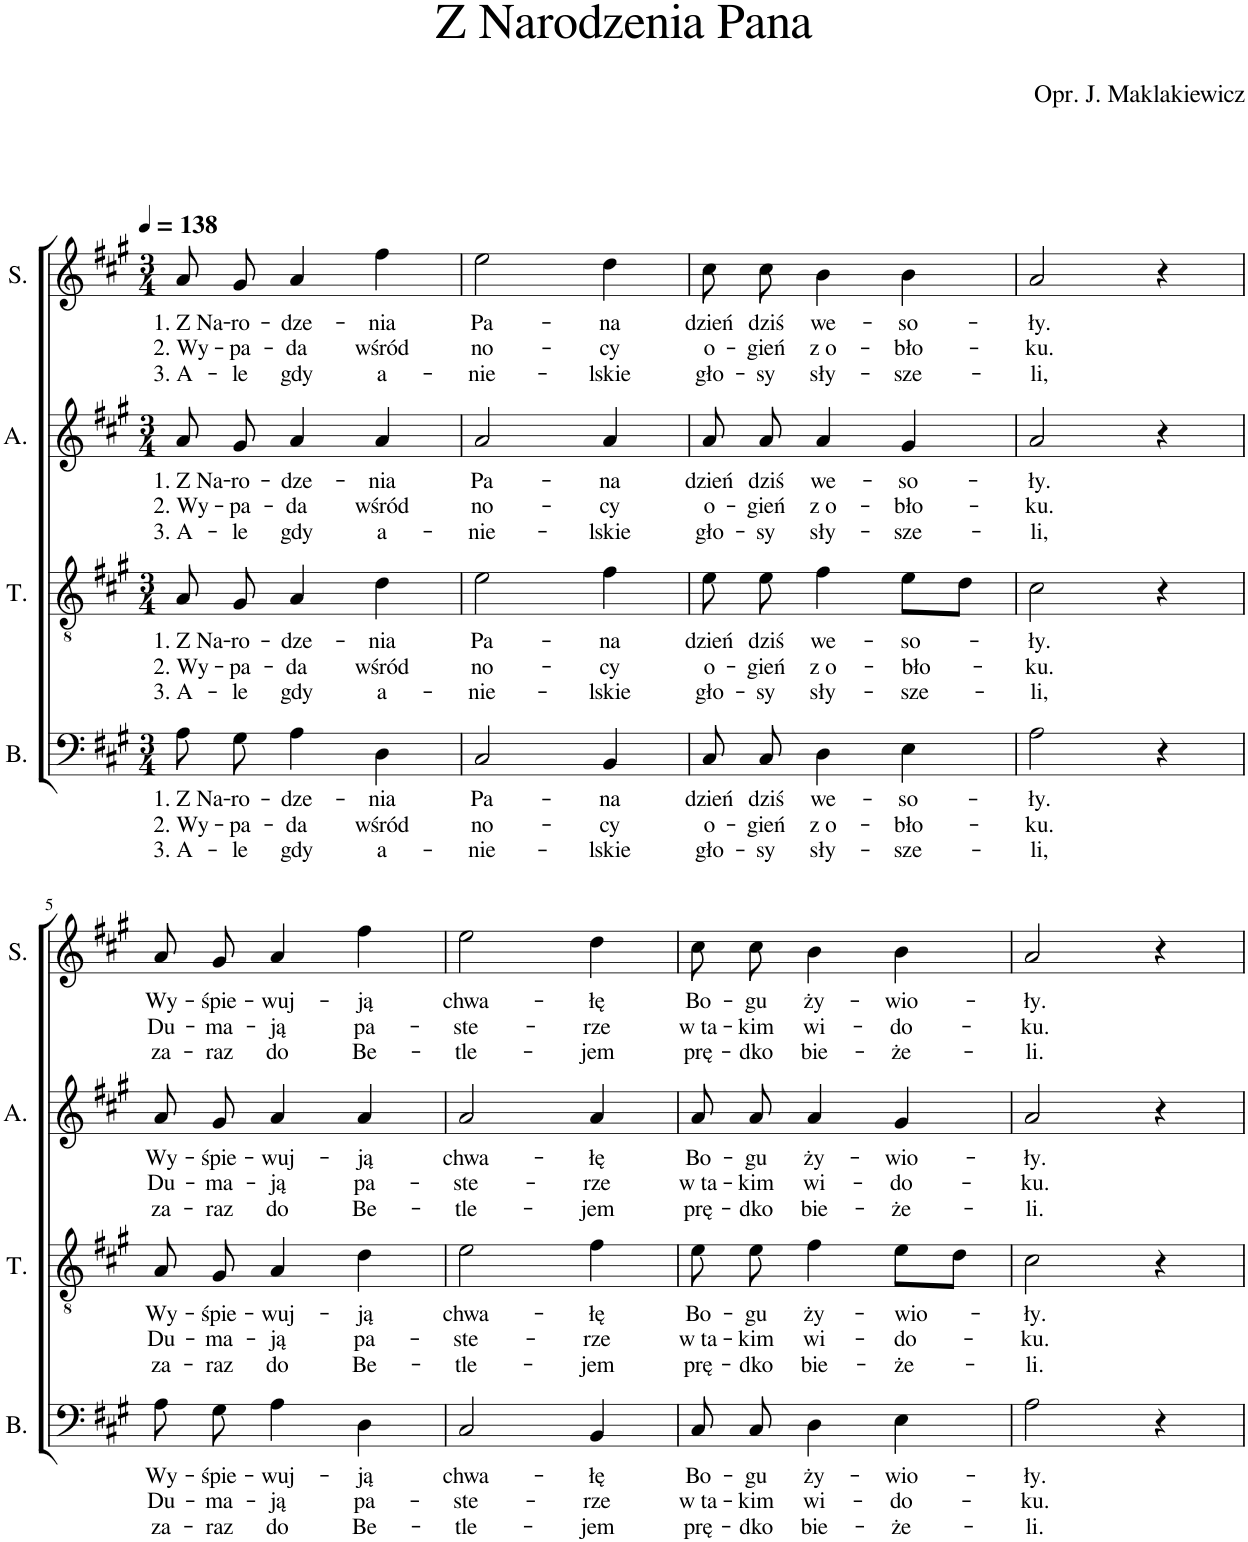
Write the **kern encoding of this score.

**kern	**text	**text	**text	**kern	**text	**text	**text	**kern	**text	**text	**text	**kern	**text	**text	**text
*part4	*part4	*part4	*part4	*part3	*part3	*part3	*part3	*part2	*part2	*part2	*part2	*part1	*part1	*part1	*part1
*staff4	*staff4	*staff4	*staff4	*staff3	*staff3	*staff3	*staff3	*staff2	*staff2	*staff2	*staff2	*staff1	*staff1	*staff1	*staff1
*I"B.	*	*	*	*I"T.	*	*	*	*I"A.	*	*	*	*I"S.	*	*	*
*I'B.	*	*	*	*I'T.	*	*	*	*I'A.	*	*	*	*I'S.	*	*	*
*clefF4	*	*	*	*clefGv2	*	*	*	*clefG2	*	*	*	*clefG2	*	*	*
*k[f#c#g#]	*	*	*	*k[f#c#g#]	*	*	*	*k[f#c#g#]	*	*	*	*k[f#c#g#]	*	*	*
*M3/4	*	*	*	*M3/4	*	*	*	*M3/4	*	*	*	*M3/4	*	*	*
*MM138	*	*	*	*MM138	*	*	*	*MM138	*	*	*	*MM138	*	*	*
=1	=1	=1	=1	=1	=1	=1	=1	=1	=1	=1	=1	=1	=1	=1	=1
!	!LO:LY:b	!LO:LY:b	!LO:LY:b	!	!LO:LY:b	!LO:LY:b	!LO:LY:b	!	!LO:LY:b	!LO:LY:b	!LO:LY:b	!	!LO:LY:b	!LO:LY:b	!LO:LY:b
8A\L	1. Z Na-	2. Wy-	3. A-	8A/	1. Z Na-	2. Wy-	3. A-	8a/L	1. Z Na-	2. Wy-	3. A-	8a/L	1. Z Na-	2. Wy-	3. A-
!	!LO:LY:b	!LO:LY:b	!LO:LY:b	!	!LO:LY:b	!LO:LY:b	!LO:LY:b	!	!LO:LY:b	!LO:LY:b	!LO:LY:b	!	!LO:LY:b	!LO:LY:b	!LO:LY:b
8G#\J	-ro-	-pa-	-le	8G#/	-ro-	-pa-	-le	8g#/J	-ro-	-pa-	-le	8g#/J	-ro-	-pa-	-le
!	!LO:LY:b	!LO:LY:b	!LO:LY:b	!	!LO:LY:b	!LO:LY:b	!LO:LY:b	!	!LO:LY:b	!LO:LY:b	!LO:LY:b	!	!LO:LY:b	!LO:LY:b	!LO:LY:b
4A\	-dze-	-da	gdy	4A/	-dze-	-da	gdy	4a/	-dze-	-da	gdy	4a/	-dze-	-da	gdy
!	!LO:LY:b	!LO:LY:b	!LO:LY:b	!	!LO:LY:b	!LO:LY:b	!LO:LY:b	!	!LO:LY:b	!LO:LY:b	!LO:LY:b	!	!LO:LY:b	!LO:LY:b	!LO:LY:b
4D\	-nia	wśród	a-	4d\	-nia	wśród	a-	4a/	-nia	wśród	a-	4ff#\	-nia	wśród	a-
=2	=2	=2	=2	=2	=2	=2	=2	=2	=2	=2	=2	=2	=2	=2	=2
!	!LO:LY:b	!LO:LY:b	!LO:LY:b	!	!LO:LY:b	!LO:LY:b	!LO:LY:b	!	!LO:LY:b	!LO:LY:b	!LO:LY:b	!	!LO:LY:b	!LO:LY:b	!LO:LY:b
2C#/	Pa-	no-	-nie-	2e\	Pa-	no-	-nie-	2a/	Pa-	no-	-nie-	2ee\	Pa-	no-	-nie-
!	!LO:LY:b	!LO:LY:b	!LO:LY:b	!	!LO:LY:b	!LO:LY:b	!LO:LY:b	!	!LO:LY:b	!LO:LY:b	!LO:LY:b	!	!LO:LY:b	!LO:LY:b	!LO:LY:b
4BB/	-na	-cy	-lskie	4f#\	-na	-cy	-lskie	4a/	-na	-cy	-lskie	4dd\	-na	-cy	-lskie
=3	=3	=3	=3	=3	=3	=3	=3	=3	=3	=3	=3	=3	=3	=3	=3
!	!LO:LY:b	!LO:LY:b	!LO:LY:b	!	!LO:LY:b	!LO:LY:b	!LO:LY:b	!	!LO:LY:b	!LO:LY:b	!LO:LY:b	!	!LO:LY:b	!LO:LY:b	!LO:LY:b
8C#/L	dzień	o-	gło-	8e\	dzień	o-	gło-	8a/L	dzień	o-	gło-	8cc#\L	dzień	o-	gło-
!	!LO:LY:b	!LO:LY:b	!LO:LY:b	!	!LO:LY:b	!LO:LY:b	!LO:LY:b	!	!LO:LY:b	!LO:LY:b	!LO:LY:b	!	!LO:LY:b	!LO:LY:b	!LO:LY:b
8C#/J	dziś	-gień	-sy	8e\	dziś	-gień	-sy	8a/J	dziś	-gień	-sy	8cc#\J	dziś	-gień	-sy
!	!LO:LY:b	!LO:LY:b	!LO:LY:b	!	!LO:LY:b	!LO:LY:b	!LO:LY:b	!	!LO:LY:b	!LO:LY:b	!LO:LY:b	!	!LO:LY:b	!LO:LY:b	!LO:LY:b
4D\	we-	z o-	sły-	4f#\	we-	z o-	sły-	4a/	we-	z o-	sły-	4b\	we-	z o-	sły-
!	!LO:LY:b	!LO:LY:b	!LO:LY:b	!	!LO:LY:b	!LO:LY:b	!LO:LY:b	!	!LO:LY:b	!LO:LY:b	!LO:LY:b	!	!LO:LY:b	!LO:LY:b	!LO:LY:b
4E\	-so-	-bło-	-sze-	8e\L	-so-	-bło-	-sze-	4g#/	-so-	-bło-	-sze-	4b\	-so-	-bło-	-sze-
.	.	.	.	8d\J	.	.	.	.	.	.	.	.	.	.	.
=4	=4	=4	=4	=4	=4	=4	=4	=4	=4	=4	=4	=4	=4	=4	=4
!	!LO:LY:b	!LO:LY:b	!LO:LY:b	!	!LO:LY:b	!LO:LY:b	!LO:LY:b	!	!LO:LY:b	!LO:LY:b	!LO:LY:b	!	!LO:LY:b	!LO:LY:b	!LO:LY:b
2A\	-ły.	-ku.	-li,	2c#\	-ły.	-ku.	-li,	2a/	-ły.	-ku.	-li,	2a/	-ły.	-ku.	-li,
4r	.	.	.	4r	.	.	.	4r	.	.	.	4r	.	.	.
!!LO:LB:g=z
=5	=5	=5	=5	=5	=5	=5	=5	=5	=5	=5	=5	=5	=5	=5	=5
!	!LO:LY:b	!LO:LY:b	!LO:LY:b	!	!LO:LY:b	!LO:LY:b	!LO:LY:b	!	!LO:LY:b	!LO:LY:b	!LO:LY:b	!	!LO:LY:b	!LO:LY:b	!LO:LY:b
8A\L	Wy-	Du-	za-	8A/	Wy-	Du-	za-	8a/L	Wy-	Du-	za-	8a/L	Wy-	Du-	za-
!	!LO:LY:b	!LO:LY:b	!LO:LY:b	!	!LO:LY:b	!LO:LY:b	!LO:LY:b	!	!LO:LY:b	!LO:LY:b	!LO:LY:b	!	!LO:LY:b	!LO:LY:b	!LO:LY:b
8G#\J	-śpie-	-ma-	-raz	8G#/	-śpie-	-ma-	-raz	8g#/J	-śpie-	-ma-	-raz	8g#/J	-śpie-	-ma-	-raz
!	!LO:LY:b	!LO:LY:b	!LO:LY:b	!	!LO:LY:b	!LO:LY:b	!LO:LY:b	!	!LO:LY:b	!LO:LY:b	!LO:LY:b	!	!LO:LY:b	!LO:LY:b	!LO:LY:b
4A\	-wuj-	-ją	do	4A/	-wuj-	-ją	do	4a/	-wuj-	-ją	do	4a/	-wuj-	-ją	do
!	!LO:LY:b	!LO:LY:b	!LO:LY:b	!	!LO:LY:b	!LO:LY:b	!LO:LY:b	!	!LO:LY:b	!LO:LY:b	!LO:LY:b	!	!LO:LY:b	!LO:LY:b	!LO:LY:b
4D\	-ją	pa-	Be-	4d\	-ją	pa-	Be-	4a/	-ją	pa-	Be-	4ff#\	-ją	pa-	Be-
=6	=6	=6	=6	=6	=6	=6	=6	=6	=6	=6	=6	=6	=6	=6	=6
!	!LO:LY:b	!LO:LY:b	!LO:LY:b	!	!LO:LY:b	!LO:LY:b	!LO:LY:b	!	!LO:LY:b	!LO:LY:b	!LO:LY:b	!	!LO:LY:b	!LO:LY:b	!LO:LY:b
2C#/	chwa-	-ste-	-tle-	2e\	chwa-	-ste-	-tle-	2a/	chwa-	-ste-	-tle-	2ee\	chwa-	-ste-	-tle-
!	!LO:LY:b	!LO:LY:b	!LO:LY:b	!	!LO:LY:b	!LO:LY:b	!LO:LY:b	!	!LO:LY:b	!LO:LY:b	!LO:LY:b	!	!LO:LY:b	!LO:LY:b	!LO:LY:b
4BB/	-łę	-rze	-jem	4f#\	-łę	-rze	-jem	4a/	-łę	-rze	-jem	4dd\	-łę	-rze	-jem
=7	=7	=7	=7	=7	=7	=7	=7	=7	=7	=7	=7	=7	=7	=7	=7
!	!LO:LY:b	!LO:LY:b	!LO:LY:b	!	!LO:LY:b	!LO:LY:b	!LO:LY:b	!	!LO:LY:b	!LO:LY:b	!LO:LY:b	!	!LO:LY:b	!LO:LY:b	!LO:LY:b
8C#/L	Bo-	w ta-	prę-	8e\	Bo-	w ta-	prę-	8a/L	Bo-	w ta-	prę-	8cc#\L	Bo-	w ta-	prę-
!	!LO:LY:b	!LO:LY:b	!LO:LY:b	!	!LO:LY:b	!LO:LY:b	!LO:LY:b	!	!LO:LY:b	!LO:LY:b	!LO:LY:b	!	!LO:LY:b	!LO:LY:b	!LO:LY:b
8C#/J	-gu	-kim	-dko	8e\	-gu	-kim	-dko	8a/J	-gu	-kim	-dko	8cc#\J	-gu	-kim	-dko
!	!LO:LY:b	!LO:LY:b	!LO:LY:b	!	!LO:LY:b	!LO:LY:b	!LO:LY:b	!	!LO:LY:b	!LO:LY:b	!LO:LY:b	!	!LO:LY:b	!LO:LY:b	!LO:LY:b
4D\	ży-	wi-	bie-	4f#\	ży-	wi-	bie-	4a/	ży-	wi-	bie-	4b\	ży-	wi-	bie-
!	!LO:LY:b	!LO:LY:b	!LO:LY:b	!	!LO:LY:b	!LO:LY:b	!LO:LY:b	!	!LO:LY:b	!LO:LY:b	!LO:LY:b	!	!LO:LY:b	!LO:LY:b	!LO:LY:b
4E\	-wio-	-do-	-że-	8e\L	-wio-	-do-	-że-	4g#/	-wio-	-do-	-że-	4b\	-wio-	-do-	-że-
.	.	.	.	8d\J	.	.	.	.	.	.	.	.	.	.	.
=8	=8	=8	=8	=8	=8	=8	=8	=8	=8	=8	=8	=8	=8	=8	=8
!	!LO:LY:b	!LO:LY:b	!LO:LY:b	!	!LO:LY:b	!LO:LY:b	!LO:LY:b	!	!LO:LY:b	!LO:LY:b	!LO:LY:b	!	!LO:LY:b	!LO:LY:b	!LO:LY:b
2A\	-ły.	-ku.	-li.	2c#\	-ły.	-ku.	-li.	2a/	-ły.	-ku.	-li.	2a/	-ły.	-ku.	-li.
4r	.	.	.	4r	.	.	.	4r	.	.	.	4r	.	.	.
=	=	=	=	=	=	=	=	=	=	=	=	=	=	=	=
*-	*-	*-	*-	*-	*-	*-	*-	*-	*-	*-	*-	*-	*-	*-	*-
